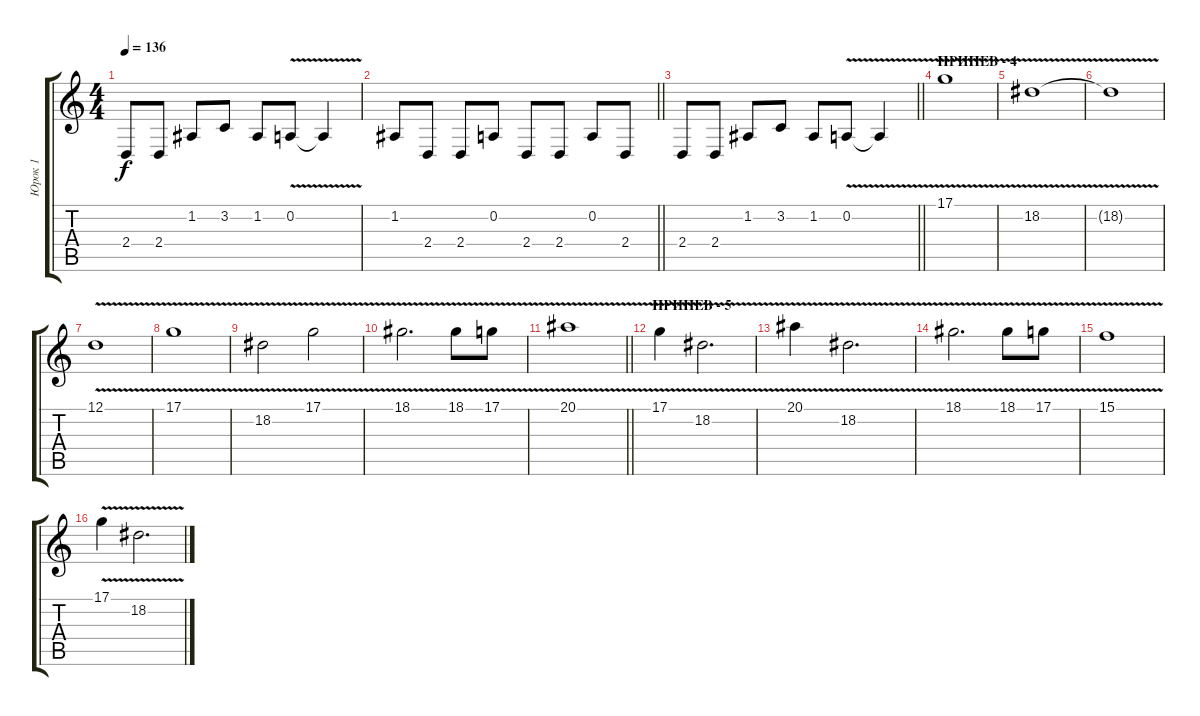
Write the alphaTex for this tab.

\track ("Юрок 1" "Юрок 1") {instrument sitar}
\staff {score tabs}
\tuning (D4 A3 F3 C3 G2 C2) {hide}
\ts (4 4)
\tempo 136
\clef g2
\ks c
2.4.8{dy f} 2.4.8 1.2.8 3.2.8 1.2.8 0.2{v}.8 0.2{t}.4 |
\barLineRight lightlight
1.2.8 2.4.8 2.4.8 0.2.8 2.4.8 2.4.8 0.2.8 2.4.8 |
\barLineRight lightlight
2.4.8 2.4.8 1.2.8 3.2.8 1.2.8 0.2{v}.8 0.2{t}.4 |
\section ("" "ПРИПЕВ - 4")
17.1{v}.1{volume 14 balance 13 instrument sitar} |
18.2{v}.1 |
18.2{t}.1 |
12.1{v}.1 |
17.1{v}.1 |
18.2{v}.2 17.1{v}.2 |
18.1{v}.2{d} 18.1{v}.8 17.1{v}.8 |
\barLineRight lightlight
20.1{v}.1 |
\section ("" "ПРИПЕВ - 5")
17.1{v}.4 18.2{v}.2{d} |
20.1{v}.4 18.2{v}.2{d} |
18.1{v}.2{d} 18.1{v}.8 17.1{v}.8 |
15.1{v}.1 |
17.1{v}.4 18.2{v}.2{d}
